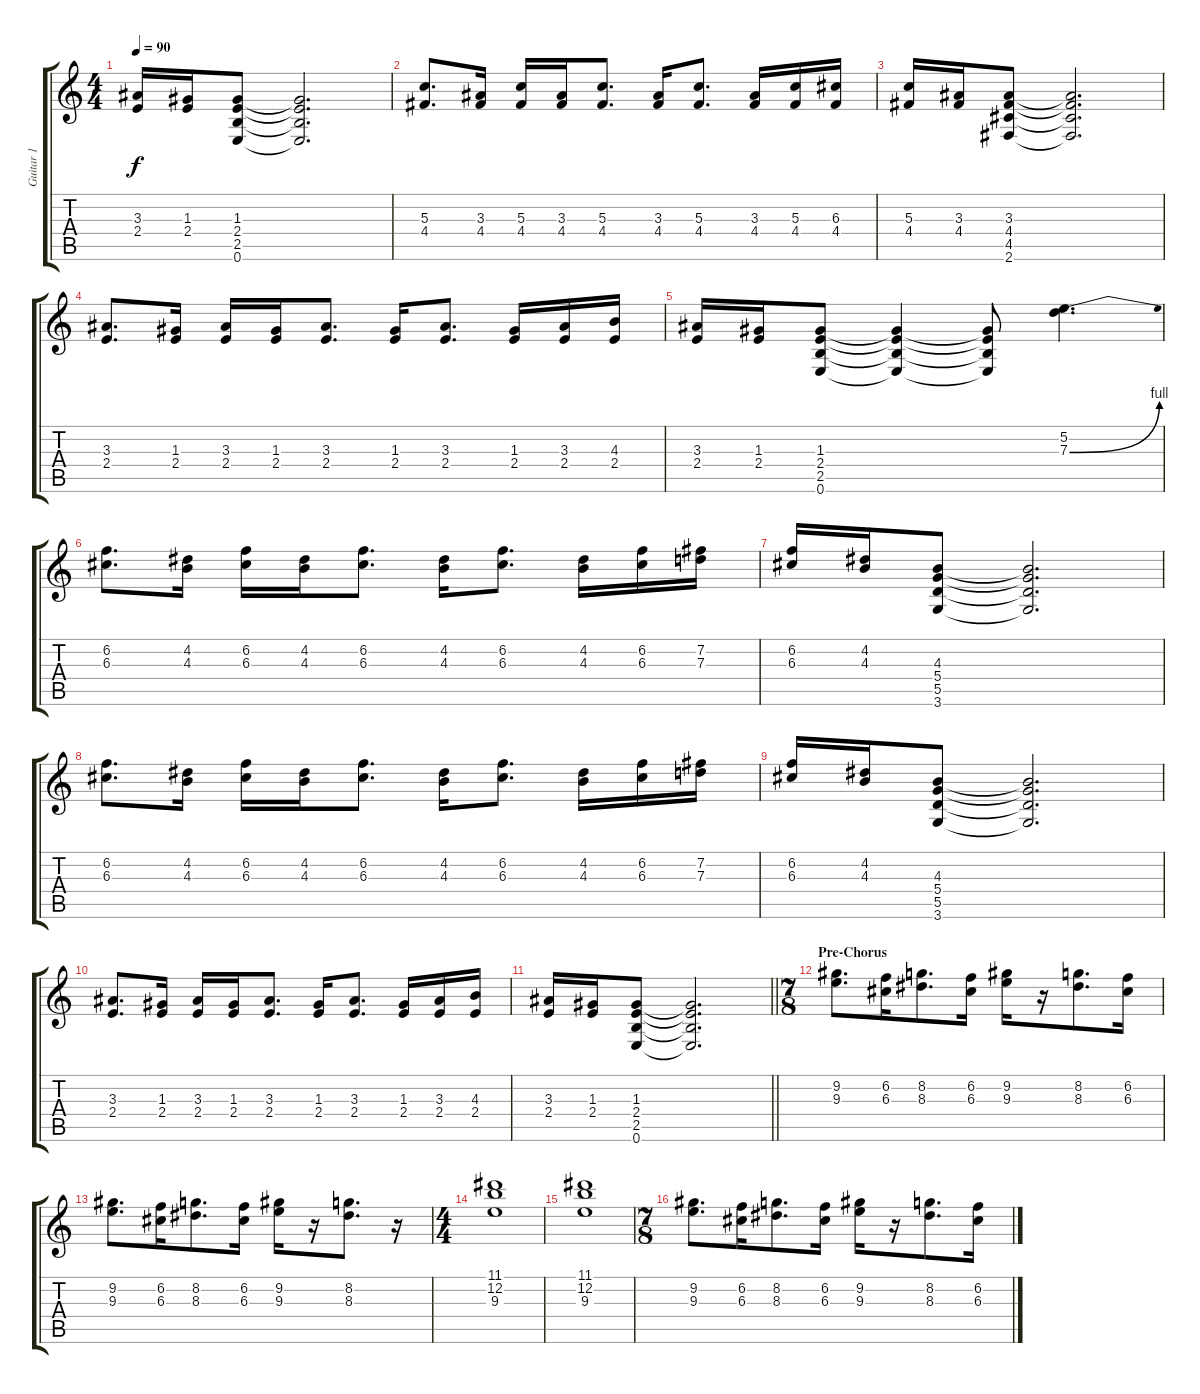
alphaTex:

\track ("Guitar 1" "Guitar 1") {instrument distortionguitar}
\staff {score tabs}
\tuning (E4 B3 G3 D3 A2 E2) {hide}
\ts (4 4)
\tempo 90
\clef g2
\ks c
(3.3 2.4).16{dy f} (1.3 2.4).16 (1.3 2.4 2.5 0.6).8 (1.3{t} 2.4{t} 2.5{t} 0.6{t}).2{d} |
(5.3 4.4).8{d} (3.3 4.4).16 (5.3 4.4).16 (3.3 4.4).16 (5.3 4.4).8{d} (3.3 4.4).16 (5.3 4.4).8{d} (3.3 4.4).16 (5.3 4.4).16 (6.3 4.4).16 |
(5.3 4.4).16 (3.3 4.4).16 (3.3 4.4 4.5 2.6).8 (3.3{t} 4.4{t} 4.5{t} 2.6{t}).2{d} |
(3.3 2.4).8{d} (1.3 2.4).16 (3.3 2.4).16 (1.3 2.4).16 (3.3 2.4).8{d} (1.3 2.4).16 (3.3 2.4).8{d} (1.3 2.4).16 (3.3 2.4).16 (4.3 2.4).16 |
(3.3 2.4).16 (1.3 2.4).16 (1.3 2.4 2.5 0.6).8 (1.3{t} 2.4{t} 2.5{t} 0.6{t}).4 (1.3{t} 2.4{t} 2.5{t} 0.6{t}).8 (5.2 7.3{be (bend 0 0 60 4)}).4{d} |
(6.2 6.3).8{d} (4.2 4.3).16 (6.2 6.3).16 (4.2 4.3).16 (6.2 6.3).8{d} (4.2 4.3).16 (6.2 6.3).8{d} (4.2 4.3).16 (6.2 6.3).16 (7.2 7.3).16 |
(6.2 6.3).16 (4.2 4.3).16 (4.3 5.4 5.5 3.6).8 (4.3{t} 5.4{t} 5.5{t} 3.6{t}).2{d} |
(6.2 6.3).8{d} (4.2 4.3).16 (6.2 6.3).16 (4.2 4.3).16 (6.2 6.3).8{d} (4.2 4.3).16 (6.2 6.3).8{d} (4.2 4.3).16 (6.2 6.3).16 (7.2 7.3).16 |
(6.2 6.3).16 (4.2 4.3).16 (4.3 5.4 5.5 3.6).8 (4.3{t} 5.4{t} 5.5{t} 3.6{t}).2{d} |
(3.3 2.4).8{d} (1.3 2.4).16 (3.3 2.4).16 (1.3 2.4).16 (3.3 2.4).8{d} (1.3 2.4).16 (3.3 2.4).8{d} (1.3 2.4).16 (3.3 2.4).16 (4.3 2.4).16 |
\barLineRight lightlight
(3.3 2.4).16 (1.3 2.4).16 (1.3 2.4 2.5 0.6).8 (1.3{t} 2.4{t} 2.5{t} 0.6{t}).2{d} |
\ts (7 8)
\section ("" "Pre-Chorus")
(9.2 9.3).8{d} (6.2 6.3).16 (8.2 8.3).8{d} (6.2 6.3).16 (9.2 9.3).16 r.16 (8.2 8.3).8{d} (6.2 6.3).16 |
(9.2 9.3).8{d} (6.2 6.3).16 (8.2 8.3).8{d} (6.2 6.3).16 (9.2 9.3).16 r.16 (8.2 8.3).8{d} r.16 |
\ts (4 4)
(11.1 12.2 9.3).1 |
(11.1 12.2 9.3).1 |
\ts (7 8)
(9.2 9.3).8{d} (6.2 6.3).16 (8.2 8.3).8{d} (6.2 6.3).16 (9.2 9.3).16 r.16 (8.2 8.3).8{d} (6.2 6.3).16
